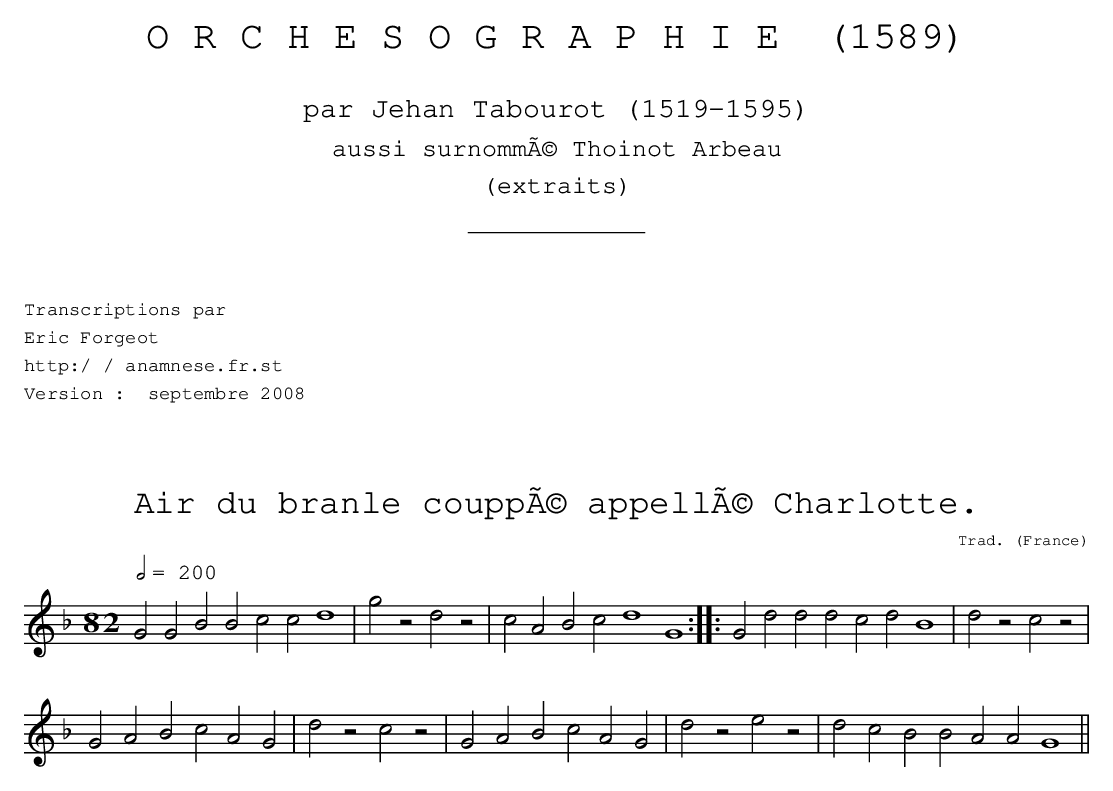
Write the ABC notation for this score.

X:1
T:Air du branle couppé appellé Charlotte.
C:Trad.
O:France
M:8/ 2
L:1/ 2
Q:1/ 2=200
K:F
GGBB ccd2 | gz dz | cABc d2 G2 :: Gddd cdB2 | dz cz |
GABc AG   | dz cz | GABc AG | dz ez | dcBB AA G2 ||
